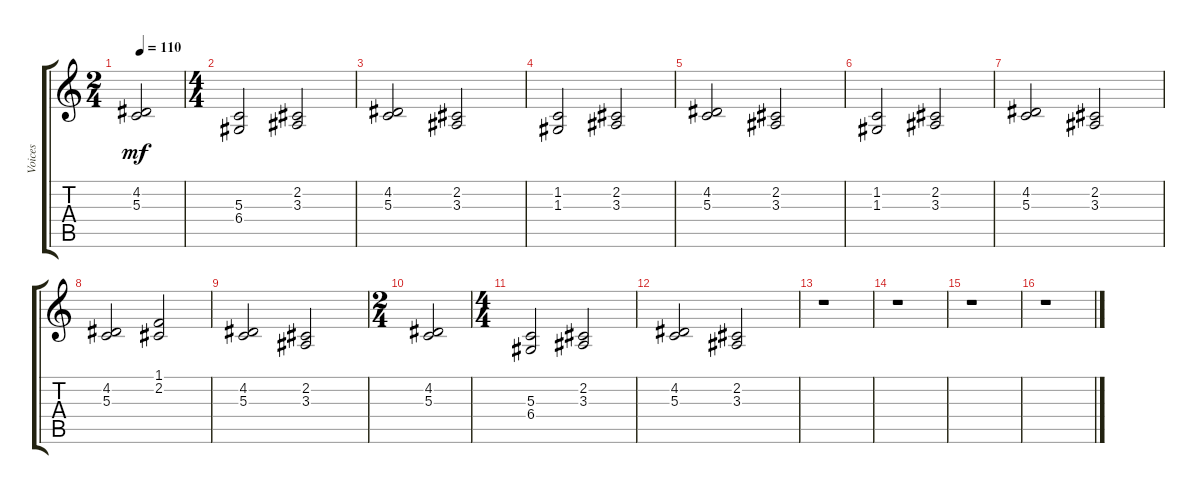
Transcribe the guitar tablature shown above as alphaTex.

\track ("Voices              " "Voices    ") {instrument choiraahs}
\staff {score tabs}
\tuning (E4 B3 G3 D3 A2 E2) {hide}
\ts (2 4)
\tempo 110
\clef g2
\ks c
(4.2 5.3).2{dy mf} |
\ts (4 4)
(5.3 6.4).2 (2.2 3.3).2 |
(4.2 5.3).2 (2.2 3.3).2 |
(1.2 1.3).2 (2.2 3.3).2 |
(4.2 5.3).2 (2.2 3.3).2 |
(1.2 1.3).2 (2.2 3.3).2 |
(4.2 5.3).2 (2.2 3.3).2 |
(4.2 5.3).2 (1.1 2.2).2 |
(4.2 5.3).2 (2.2 3.3).2 |
\ts (2 4)
(4.2 5.3).2 |
\ts (4 4)
(5.3 6.4).2 (2.2 3.3).2 |
(4.2 5.3).2 (2.2 3.3).2 |
r.1 |
r.1 |
r.1 |
r.1
